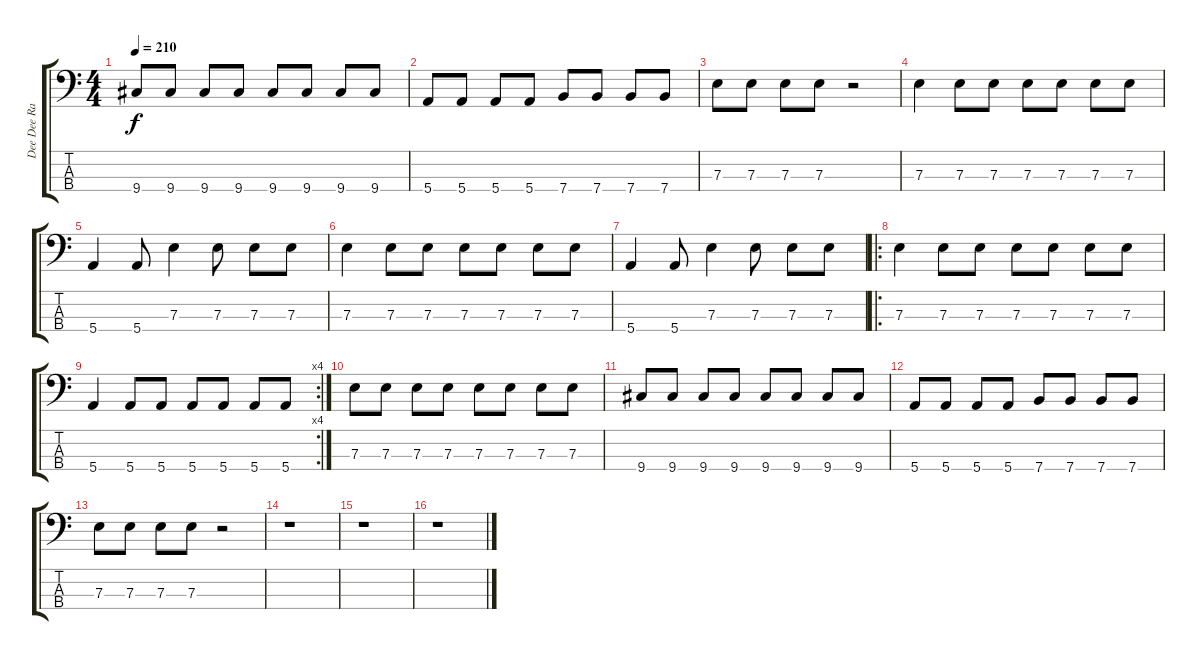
\track ("Dee Dee Ramone" "Dee Dee Ra") {instrument electricbasspick}
\staff {score tabs}
\tuning (G2 D2 A1 E1) {hide}
\ts (4 4)
\tempo 210
\clef f4
\ks c
9.4.8{dy f} 9.4.8 9.4.8 9.4.8 9.4.8 9.4.8 9.4.8 9.4.8 |
5.4.8 5.4.8 5.4.8 5.4.8 7.4.8 7.4.8 7.4.8 7.4.8 |
7.3.8 7.3.8 7.3.8 7.3.8 r.2 |
7.3.4 7.3.8 7.3.8 7.3.8 7.3.8 7.3.8 7.3.8 |
5.4.4 5.4.8 7.3.4 7.3.8 7.3.8 7.3.8 |
7.3.4 7.3.8 7.3.8 7.3.8 7.3.8 7.3.8 7.3.8 |
5.4.4 5.4.8 7.3.4 7.3.8 7.3.8 7.3.8 |
\ro
7.3.4 7.3.8 7.3.8 7.3.8 7.3.8 7.3.8 7.3.8 |
\rc 4
5.4.4 5.4.8 5.4.8 5.4.8 5.4.8 5.4.8 5.4.8 |
7.3.8 7.3.8 7.3.8 7.3.8 7.3.8 7.3.8 7.3.8 7.3.8 |
9.4.8 9.4.8 9.4.8 9.4.8 9.4.8 9.4.8 9.4.8 9.4.8 |
5.4.8 5.4.8 5.4.8 5.4.8 7.4.8 7.4.8 7.4.8 7.4.8 |
7.3.8 7.3.8 7.3.8 7.3.8 r.2 |
r.1 |
r.1 |
r.1
